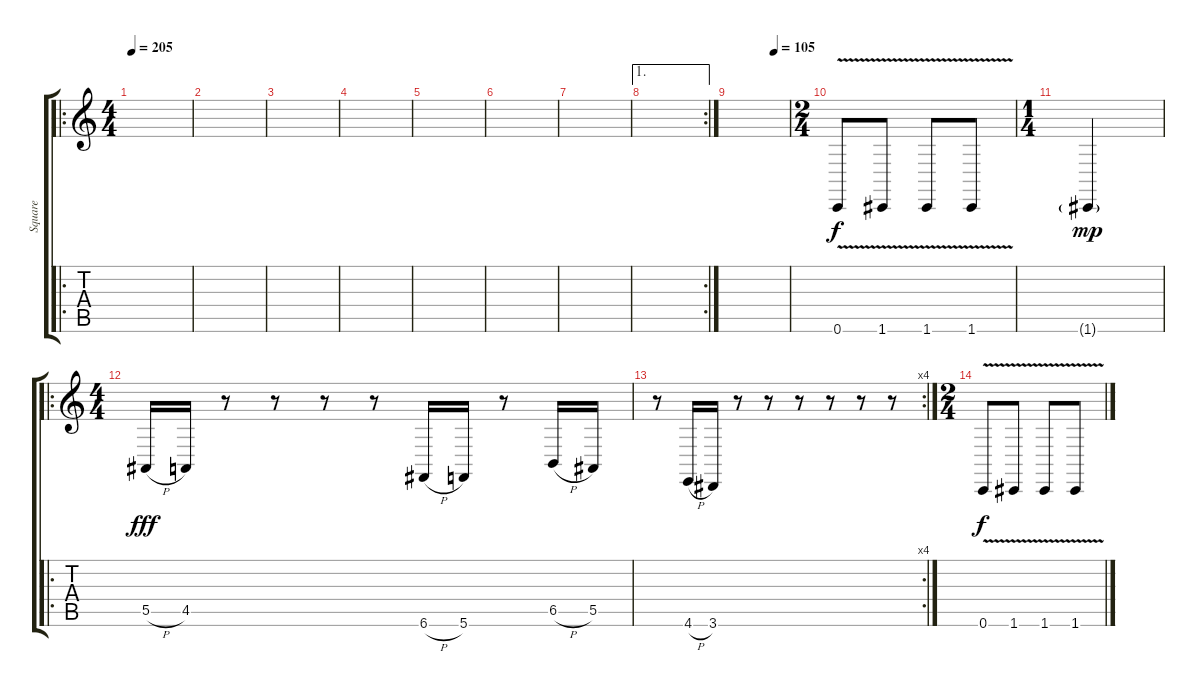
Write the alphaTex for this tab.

\track ("Square" "Square") {instrument lead1square}
\staff {score tabs}
\tuning (C4 G3 Eb3 Bb2 F2 C2) {hide}
\ro
\ts (4 4)
\tempo 205
\clef g2
\ks c
|
|
|
|
|
|
|
\ae 1
\rc 2
|
\tempo (105 0.75)
|
\ts (2 4)
0.6{v}.8 1.6{v}.8 1.6{v}.8 1.6{v}.8 |
\ts (1 4)
1.6{g}.4{dy mp} |
\ro
\ts (4 4)
5.5{h}.16{dy fff} 4.5.16 r.8 r.8 r.8 r.8 6.6{h}.16 5.6.16 r.8 6.5{h}.16 5.5.16 |
\rc 4
r.8 4.6{h}.16 3.6.16 r.8 r.8 r.8 r.8 r.8 r.8 |
\ts (2 4)
0.6{v}.8{dy f} 1.6{v}.8 1.6{v}.8 1.6{v}.8
